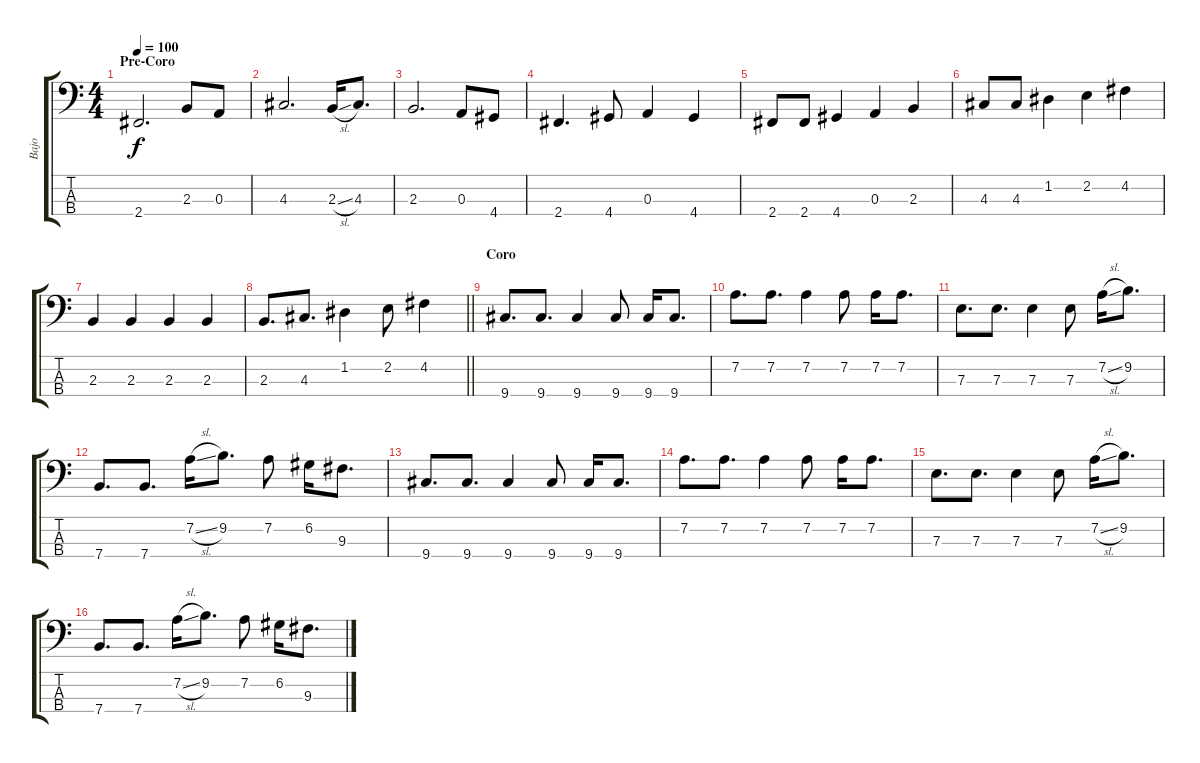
\track ("Bajo" "Bajo") {instrument electricbassfinger}
\staff {score tabs}
\tuning (G2 D2 A1 E1) {hide}
\ts (4 4)
\section ("" "Pre-Coro")
\tempo 100
\clef f4
\ks c
2.4.2{d dy f} 2.3.8 0.3.8 |
4.3.2{d} 2.3{sl}.16 4.3.8{d} |
2.3.2{d} 0.3.8 4.4.8 |
2.4.4{d} 4.4.8 0.3.4 4.4.4 |
2.4.8 2.4.8 4.4.4 0.3.4 2.3.4 |
4.3.8 4.3.8 1.2.4 2.2.4 4.2.4 |
2.3.4 2.3.4 2.3.4 2.3.4 |
\barLineRight lightlight
2.3.8{d} 4.3.8{d} 1.2.4 2.2.8 4.2.4 |
\section ("" "Coro")
9.4.8{d} 9.4.8{d} 9.4.4 9.4.8 9.4.16 9.4.8{d} |
7.2.8{d} 7.2.8{d} 7.2.4 7.2.8 7.2.16 7.2.8{d} |
7.3.8{d} 7.3.8{d} 7.3.4 7.3.8 7.2{sl}.16 9.2.8{d} |
7.4.8{d} 7.4.8{d} 7.2{sl}.16 9.2.8{d} 7.2.8 6.2.16 9.3.8{d} |
9.4.8{d} 9.4.8{d} 9.4.4 9.4.8 9.4.16 9.4.8{d} |
7.2.8{d} 7.2.8{d} 7.2.4 7.2.8 7.2.16 7.2.8{d} |
7.3.8{d} 7.3.8{d} 7.3.4 7.3.8 7.2{sl}.16 9.2.8{d} |
7.4.8{d} 7.4.8{d} 7.2{sl}.16 9.2.8{d} 7.2.8 6.2.16 9.3.8{d}
